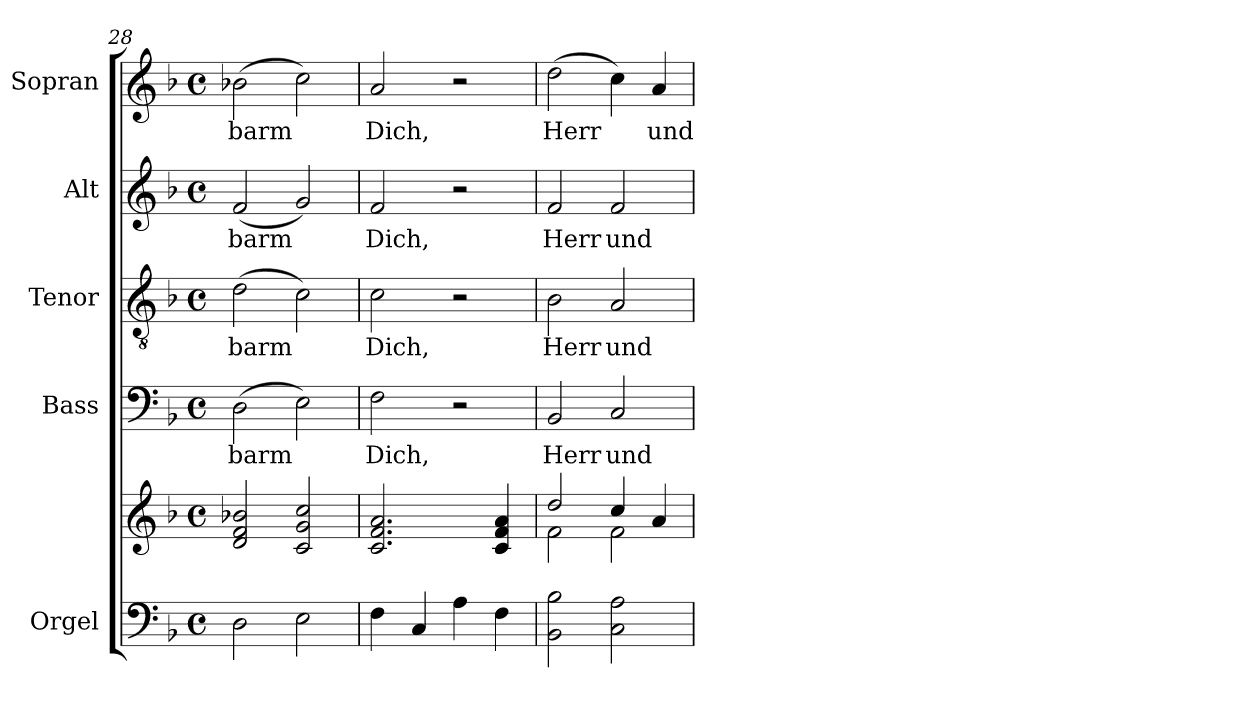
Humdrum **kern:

**kern	**kern	**kern	**text	**kern	**text	**kern	**text	**kern	**text
*part5	*part5	*part4	*part4	*part3	*part3	*part2	*part2	*part1	*part1
*staff6	*staff5	*staff4	*staff4	*staff3	*staff3	*staff2	*staff2	*staff1	*staff1
*I"Orgel	*	*I"Bass	*	*I"Tenor	*	*I"Alt	*	*I"Sopran	*
*I'Org.	*	*I'B.	*	*I'T.	*	*I'A.	*	*I'S.	*
!!LO:PB:g=z
*clefF4	*clefG2	*clefF4	*	*clefGv2	*	*clefG2	*	*clefG2	*
*k[b-]	*k[b-]	*k[b-]	*	*k[b-]	*	*k[b-]	*	*k[b-]	*
*F:	*F:	*F:	*	*F:	*	*F:	*	*F:	*
*M4/4	*M4/4	*M4/4	*	*M4/4	*	*M4/4	*	*M4/4	*
*met(c)	*met(c)	*met(c)	*	*met(c)	*	*met(c)	*	*met(c)	*
=28	=28	=28	=28	=28	=28	=28	=28	=28	=28
2D\	2d/ 2f/ 2b-X/	(2D\	-barm	(2d\	-barm	(2f/	-barm	(2b-X\	-barm
2E\	2c/ 2g/ 2cc/	2E\)	.	2c\)	.	2g/)	.	2cc\)	.
=29	=29	=29	=29	=29	=29	=29	=29	=29	=29
4F\	2.c/ 2.f/ 2.a/	2F\	Dich,	2c\	Dich,	2f/	Dich,	2a/	Dich,
4C/	.	.	.	.	.	.	.	.	.
4A\	.	2r	.	2r	.	2r	.	2r	.
4F\	4c/ 4f/ 4a/	.	.	.	.	.	.	.	.
=30	=30	=30	=30	=30	=30	=30	=30	=30	=30
*	*^	*	*	*	*	*	*	*	*
2BB-\ 2B-\	2dd/	2f\	2BB-/	Herr	2B-\	Herr	2f/	Herr	(2dd\	Herr
2C\ 2A\	4cc/	2f\	2C/	und	2A/	und	2f/	und	4cc\)	.
.	4a/	.	.	.	.	.	.	.	4a/	und
*	*v	*v	*	*	*	*	*	*	*	*
=	=	=	=	=	=	=	=	=	=
*-	*-	*-	*-	*-	*-	*-	*-	*-	*-
